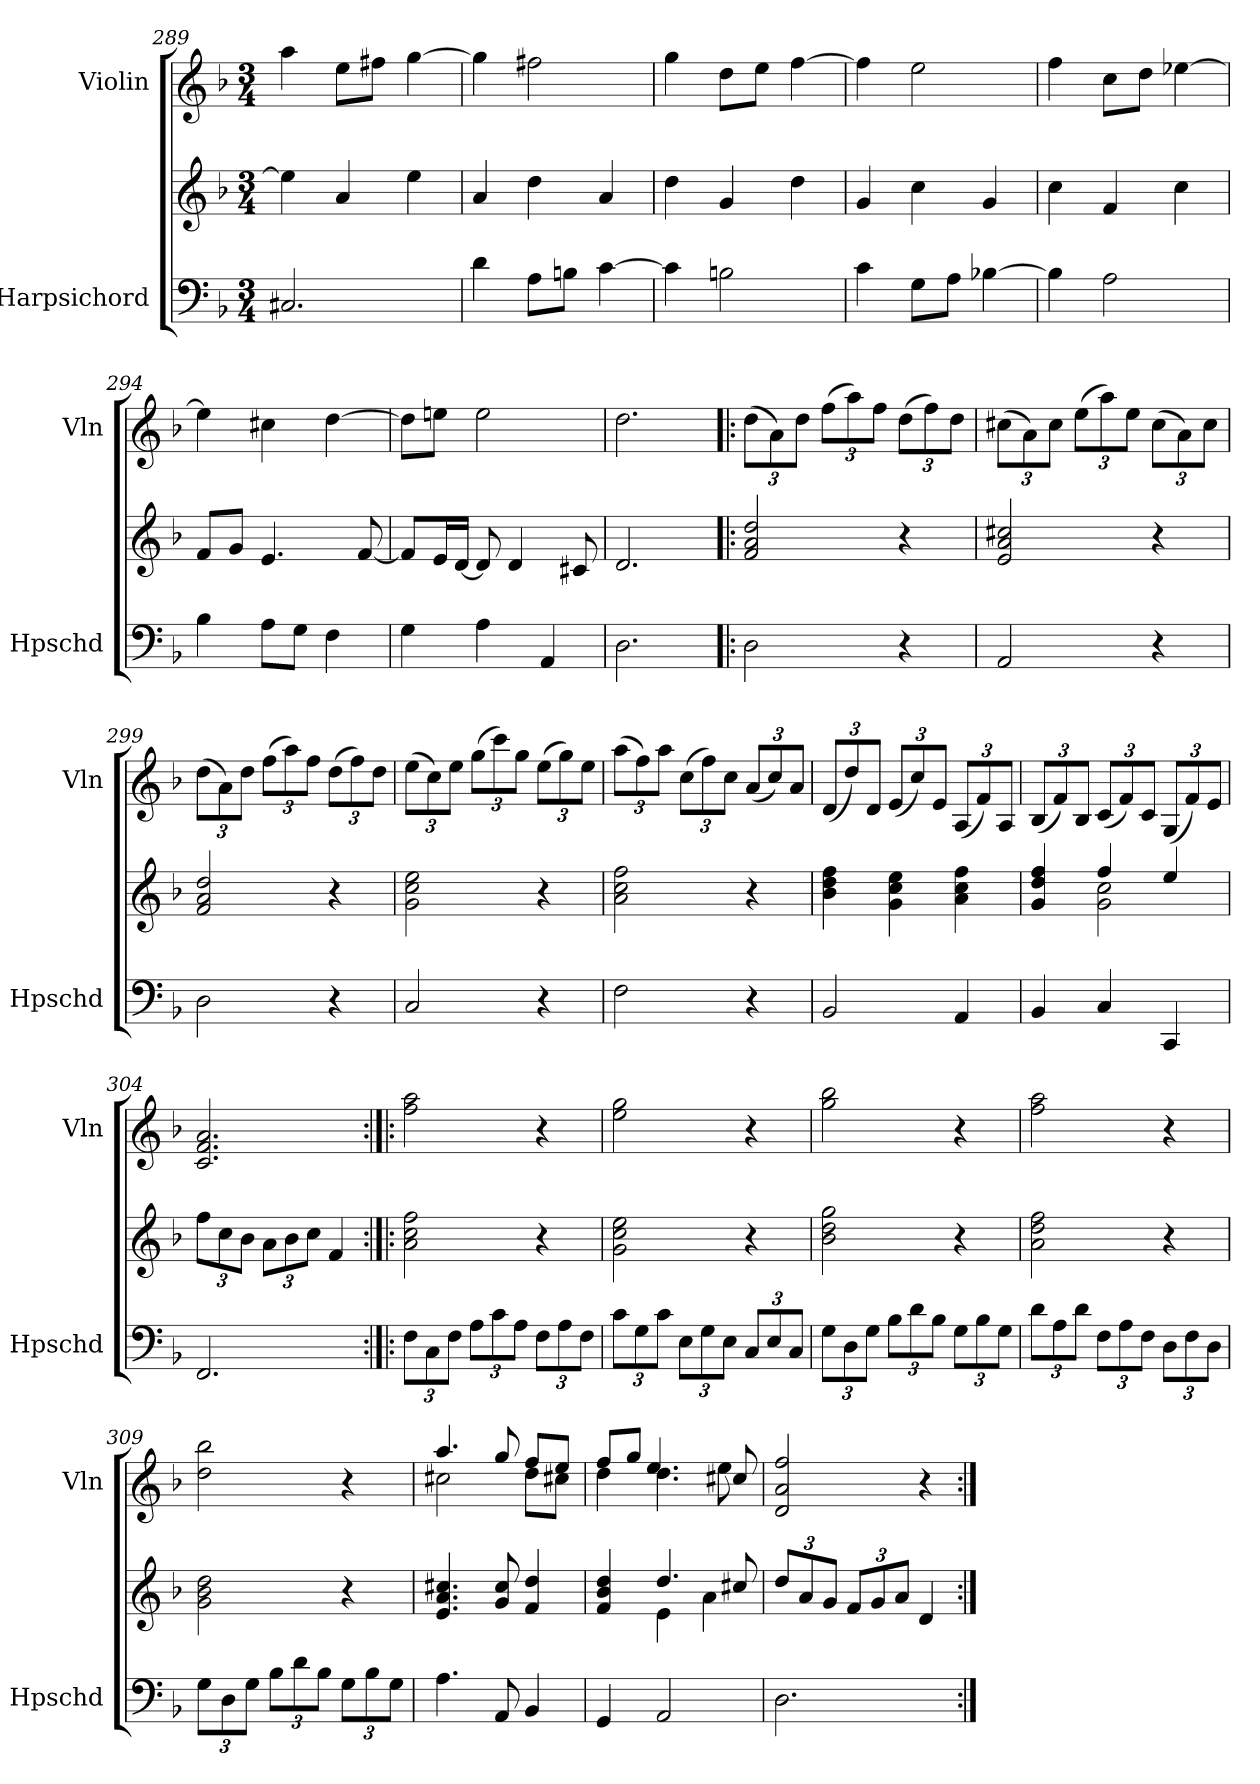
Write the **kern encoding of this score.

**kern	**kern	**kern
*part2	*part2	*part1
*staff3	*staff2	*staff1
*I"Harpsichord	*	*I"Violin
*I'Hpschd	*	*I'Vln
*clefF4	*clefG2	*clefG2
*k[b-]	*k[b-]	*k[b-]
*F:	*F:	*F:
*M3/4	*M3/4	*M3/4
=289	=289	=289
2.C#X/	4ee\]	4aa\
.	4a/	8ee\L
.	.	8ff#X\J
.	4ee\	[4gg\
=290	=290	=290
4d\	4a/	4gg\]
8A\L	4dd\	2ff#X\
8Bn\J	.	.
[4c\	4a/	.
!!LO:PB:g=z
=291	=291	=291
4c\]	4dd\	4gg\
2Bn\	4g/	8dd\L
.	.	8ee\J
.	4dd\	[4ff\
=292	=292	=292
4c\	4g/	4ff\]
8G\L	4cc\	2ee\
8A\J	.	.
[4B-X\	4g/	.
!!LO:PB:g=z
=293	=293	=293
4B-\]	4cc\	4ff\
2A\	4f/	8cc\L
.	.	8dd\J
.	4cc\	[4ee-X\
=294	=294	=294
4B-\	8f/L	4ee-\]
.	8g/J	.
8A\L	4.e/	4cc#X\
8G\J	.	.
4F\	.	[4dd\
.	[8f/	.
=295	=295	=295
4G\	8f/L]	8dd\L]
.	16e/L	8een\J
.	[16d/JJ	.
4A\	8d/]	2ee\
.	4d/	.
4AA/	.	.
.	8c#X/	.
!!LO:PB:g=z
=296	=296	=296
2.D\	2.d/	2.dd\
=297!|:	=297!|:	=297!|:
*	*	*Xbrackettup
2D\	2f/ 2a/ 2dd/	(12dd\L
.	.	12a\)
.	.	12dd\J
.	.	(12ff\L
.	.	12aa\)
.	.	12ff\J
4r	4r	(12dd\L
.	.	12ff\)
.	.	12dd\J
=298	=298	=298
2AA/	2e/ 2a/ 2cc#X/	(12cc#X\L
.	.	12a\)
.	.	12cc#\J
.	.	(12ee\L
.	.	12aa\)
.	.	12ee\J
4r	4r	(12cc#\L
.	.	12a\)
.	.	12cc#\J
=299	=299	=299
2D\	2f/ 2a/ 2dd/	(12dd\L
.	.	12a\)
.	.	12dd\J
.	.	(12ff\L
.	.	12aa\)
.	.	12ff\J
4r	4r	(12dd\L
.	.	12ff\)
.	.	12dd\J
!!LO:PB:g=z
=300	=300	=300
2C/	2g\ 2cc\ 2ee\	(12ee\L
.	.	12cc\)
.	.	12ee\J
.	.	(12gg\L
.	.	12ccc\)
.	.	12gg\J
4r	4r	(12ee\L
.	.	12gg\)
.	.	12ee\J
!!LO:PB:g=z
=301	=301	=301
2F\	2a\ 2cc\ 2ff\	(12aa\L
.	.	12ff\)
.	.	12aa\J
.	.	(12cc\L
.	.	12ff\)
.	.	12cc\J
4r	4r	(12a/L
.	.	12cc/)
.	.	12a/J
=302	=302	=302
2BB-/	4b-\ 4dd\ 4ff\	(12d/L
.	.	12dd/)
.	.	12d/J
.	4g\ 4cc\ 4ee\	(12e/L
.	.	12cc/)
.	.	12e/J
4AA/	4a\ 4cc\ 4ff\	(12A/L
.	.	12f/)
.	.	12A/J
=303	=303	=303
*	*^	*
4BB-/	4g/ 4dd/ 4ff/	4g/ 4dd/ 4ff/	(12B-/L
.	.	.	12f/)
.	.	.	12B-/J
4C/	4ff/	2g\ 2cc\	(12c/L
.	.	.	12f/)
.	.	.	12c/J
4CC/	4ee/	.	(12G/L
.	.	.	12f/)
.	.	.	12e/J
*	*v	*v	*
!!LO:PB:g=z
=304	=304	=304
*	*Xbrackettup	*
2.FF/	12ff\L	2.c/ 2.f/ 2.a/
.	12cc\	.
.	12b-\J	.
.	12a\L	.
.	12b-\	.
.	12cc\J	.
.	4f/	.
!!LO:PB:g=z
=305:|!|:	=305:|!|:	=305:|!|:
*Xbrackettup	*	*
12F\L	2a\ 2cc\ 2ff\	2ff\ 2aa\
12C\	.	.
12F\J	.	.
12A\L	.	.
12c\	.	.
12A\J	.	.
12F\L	4r	4r
12A\	.	.
12F\J	.	.
=306	=306	=306
12c\L	2g\ 2cc\ 2ee\	2ee\ 2gg\
12G\	.	.
12c\J	.	.
12E\L	.	.
12G\	.	.
12E\J	.	.
12C/L	4r	4r
12E/	.	.
12C/J	.	.
=307	=307	=307
12G\L	2b-\ 2dd\ 2gg\	2gg\ 2bb-\
12D\	.	.
12G\J	.	.
12B-\L	.	.
12d\	.	.
12B-\J	.	.
12G\L	4r	4r
12B-\	.	.
12G\J	.	.
!!LO:PB:g=z
=308	=308	=308
12d\L	2a\ 2dd\ 2ff\	2ff\ 2aa\
12A\	.	.
12d\J	.	.
12F\L	.	.
12A\	.	.
12F\J	.	.
12D\L	4r	4r
12F\	.	.
12D\J	.	.
!!LO:PB:g=z
=309	=309	=309
12G\L	2g\ 2b-\ 2dd\	2dd\ 2bb-\
12D\	.	.
12G\J	.	.
12B-\L	.	.
12d\	.	.
12B-\J	.	.
12G\L	4r	4r
12B-\	.	.
12G\J	.	.
=310	=310	=310
*	*	*^
4.A\	4.e/ 4.a/ 4.cc#X/	2cc#X\	4.aa/
8AA/	8g/ 8cc#/	.	8gg/
4BB-/	4f/ 4dd/	8dd\L	8ff/L
.	.	8cc#X\J	8ee/J
=311	=311	=311	=311
*	*^	*	*
4GG/	4f/ 4b-/ 4dd/	4ryy	4dd\	8ff/L
.	.	.	.	8gg/J
2AA/	4.dd/	4e\	4.dd\	4.ee/
.	.	4a\	.	.
.	8cc#X/	.	8cc#X/	8ee\
*	*v	*v	*	*
*	*	*v	*v
!!LO:PB:g=z
=312	=312	=312
2.D\	12dd/L	2d/ 2a/ 2ff/
.	12a/	.
.	12g/J	.
.	12f/L	.
.	12g/	.
.	12a/J	.
.	4d/	4r
=:|!	=:|!	=:|!
*-	*-	*-
